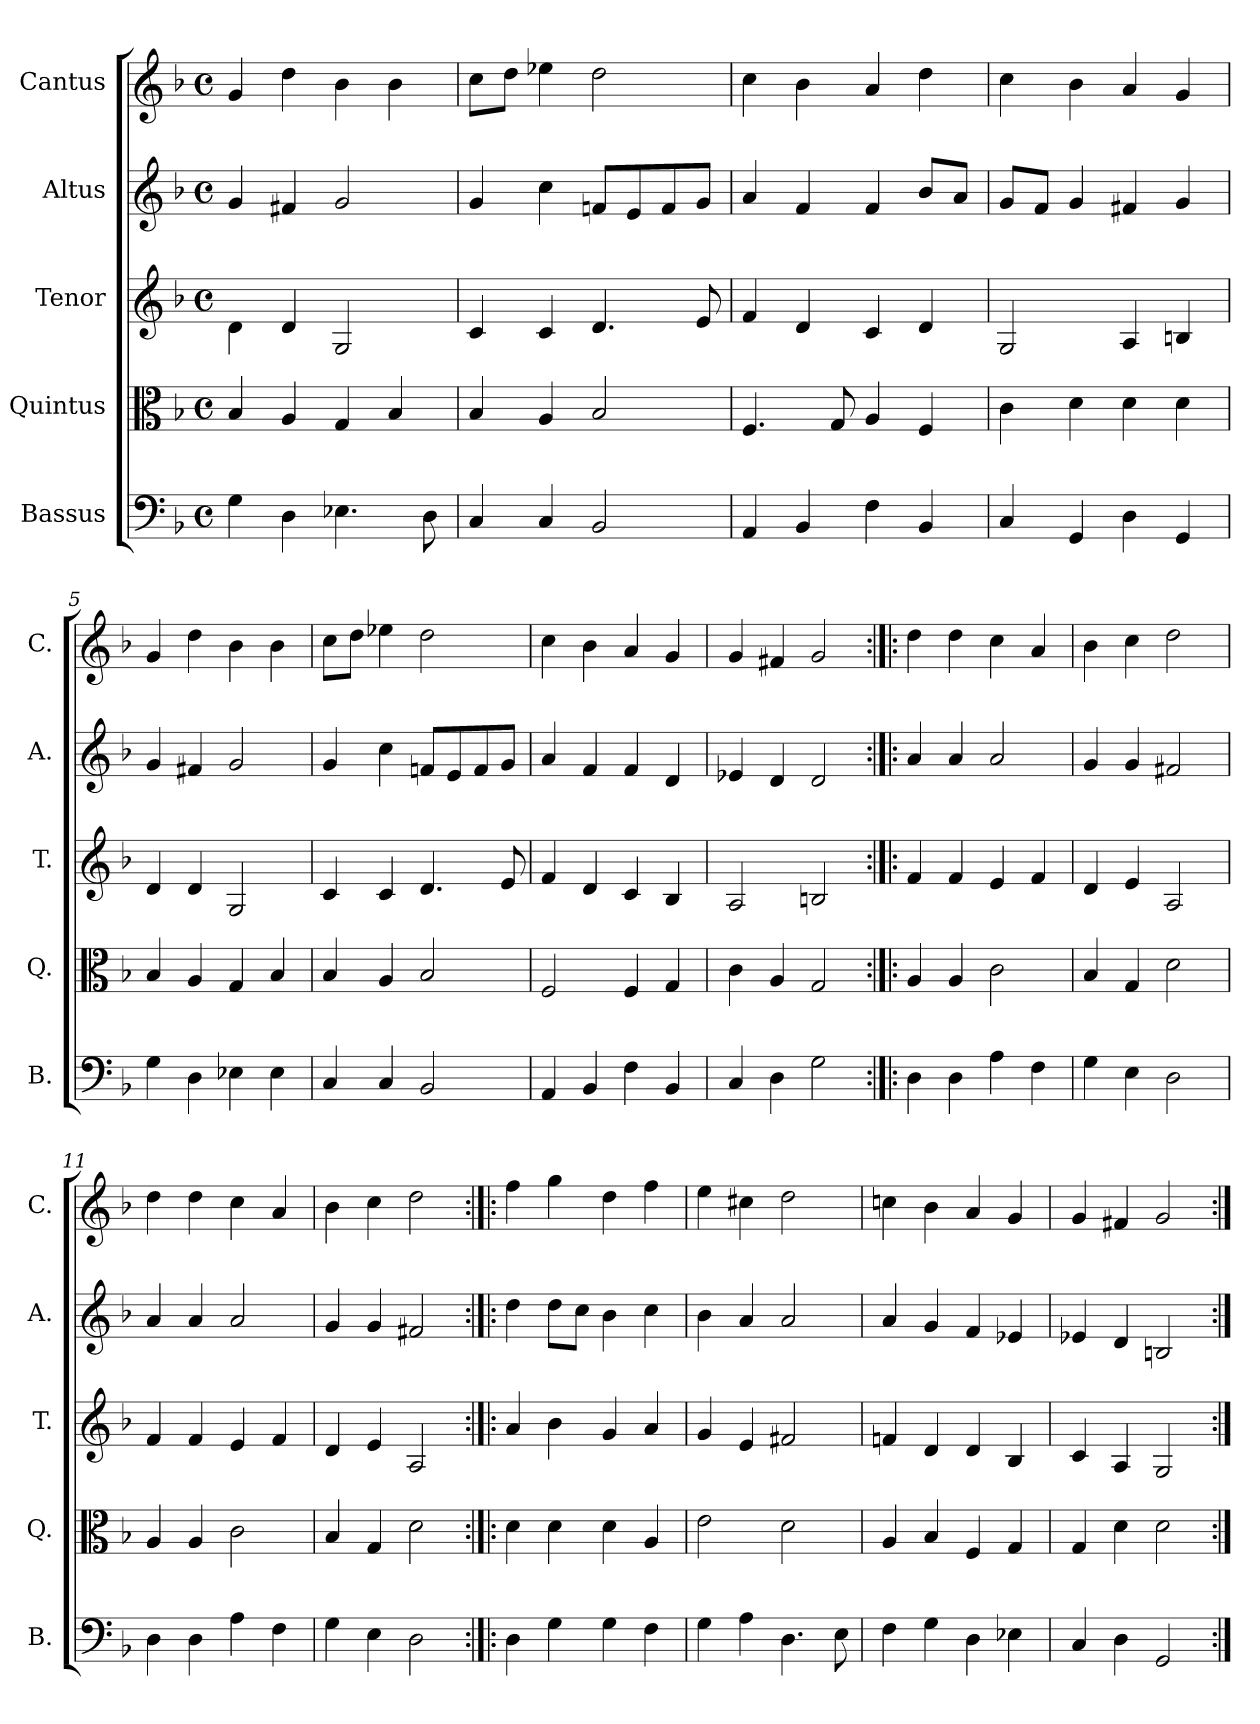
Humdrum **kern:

**kern	**kern	**kern	**kern	**kern
*part5	*part4	*part3	*part2	*part1
*staff5	*staff4	*staff3	*staff2	*staff1
*I"Bassus	*I"Quintus	*I"Tenor	*I"Altus	*I"Cantus
*I'B.	*I'Q.	*I'T.	*I'A.	*I'C.
*clefF4	*clefC3	*clefG2	*clefG2	*clefG2
*k[b-]	*k[b-]	*k[b-]	*k[b-]	*k[b-]
*F:	*F:	*F:	*F:	*F:
*M4/4	*M4/4	*M4/4	*M4/4	*M4/4
*met(c)	*met(c)	*met(c)	*met(c)	*met(c)
=1	=1	=1	=1	=1
4G\	4B-/	4d\	4g/	4g/
4D\	4A/	4d/	4f#X/	4dd\
4.E-X\	4G/	2G/	2g/	4b-\
.	4B-/	.	.	4b-\
8D\	.	.	.	.
=2	=2	=2	=2	=2
4C/	4B-/	4c/	4g/	8cc\L
.	.	.	.	8dd\J
4C/	4A/	4c/	4cc\	4ee-X\
2BB-/	2B-/	4.d/	8fn/L	2dd\
.	.	.	8e/	.
.	.	.	8f/	.
.	.	8e/	8g/J	.
=3	=3	=3	=3	=3
4AA/	4.F/	4f/	4a/	4cc\
4BB-/	.	4d/	4f/	4b-\
.	8G/	.	.	.
4F\	4A/	4c/	4f/	4a/
4BB-/	4F/	4d/	8b-/L	4dd\
.	.	.	8a/J	.
=4	=4	=4	=4	=4
4C/	4c\	2G/	8g/L	4cc\
.	.	.	8f/J	.
4GG/	4d\	.	4g/	4b-\
4D\	4d\	4A/	4f#X/	4a/
4GG/	4d\	4Bn/	4g/	4g/
=5	=5	=5	=5	=5
4G\	4B-/	4d/	4g/	4g/
4D\	4A/	4d/	4f#X/	4dd\
4E-X\	4G/	2G/	2g/	4b-\
4E-\	4B-/	.	.	4b-\
!!LO:LB:g=z
=6	=6	=6	=6	=6
4C/	4B-/	4c/	4g/	8cc\L
.	.	.	.	8dd\J
4C/	4A/	4c/	4cc\	4ee-X\
2BB-/	2B-/	4.d/	8fn/L	2dd\
.	.	.	8e/	.
.	.	.	8f/	.
.	.	8e/	8g/J	.
=7	=7	=7	=7	=7
4AA/	2F/	4f/	4a/	4cc\
4BB-/	.	4d/	4f/	4b-\
4F\	4F/	4c/	4f/	4a/
4BB-/	4G/	4B-/	4d/	4g/
=8	=8	=8	=8	=8
4C/	4c\	2A/	4e-X/	4g/
4D\	4A/	.	4d/	4f#X/
2G\	2G/	2Bn/	2d/	2g/
=9:|!|:	=9:|!|:	=9:|!|:	=9:|!|:	=9:|!|:
4D\	4A/	4f/	4a/	4dd\
4D\	4A/	4f/	4a/	4dd\
4A\	2c\	4e/	2a/	4cc\
4F\	.	4f/	.	4a/
=10	=10	=10	=10	=10
4G\	4B-/	4d/	4g/	4b-\
4E\	4G/	4e/	4g/	4cc\
2D\	2d\	2A/	2f#X/	2dd\
!!LO:PB:g=z
=11	=11	=11	=11	=11
4D\	4A/	4f/	4a/	4dd\
4D\	4A/	4f/	4a/	4dd\
4A\	2c\	4e/	2a/	4cc\
4F\	.	4f/	.	4a/
=12	=12	=12	=12	=12
4G\	4B-/	4d/	4g/	4b-\
4E\	4G/	4e/	4g/	4cc\
2D\	2d\	2A/	2f#X/	2dd\
=13:|!|:	=13:|!|:	=13:|!|:	=13:|!|:	=13:|!|:
4D\	4d\	4a/	4dd\	4ff\
4G\	4d\	4b-\	8dd\L	4gg\
.	.	.	8cc\J	.
4G\	4d\	4g/	4b-\	4dd\
4F\	4A/	4a/	4cc\	4ff\
=14	=14	=14	=14	=14
4G\	2e\	4g/	4b-\	4ee\
4A\	.	4e/	4a/	4cc#X\
4.D\	2d\	2f#X/	2a/	2dd\
8E\	.	.	.	.
=15	=15	=15	=15	=15
4F\	4A/	4fn/	4a/	4ccn\
4G\	4B-/	4d/	4g/	4b-\
4D\	4F/	4d/	4f/	4a/
4E-X\	4G/	4B-/	4e-X/	4g/
=16	=16	=16	=16	=16
4C/	4G/	4c/	4e-X/	4g/
4D\	4d\	4A/	4d/	4f#X/
2GG/	2d\	2G/	2Bn/	2g/
=:|!	=:|!	=:|!	=:|!	=:|!
*-	*-	*-	*-	*-
